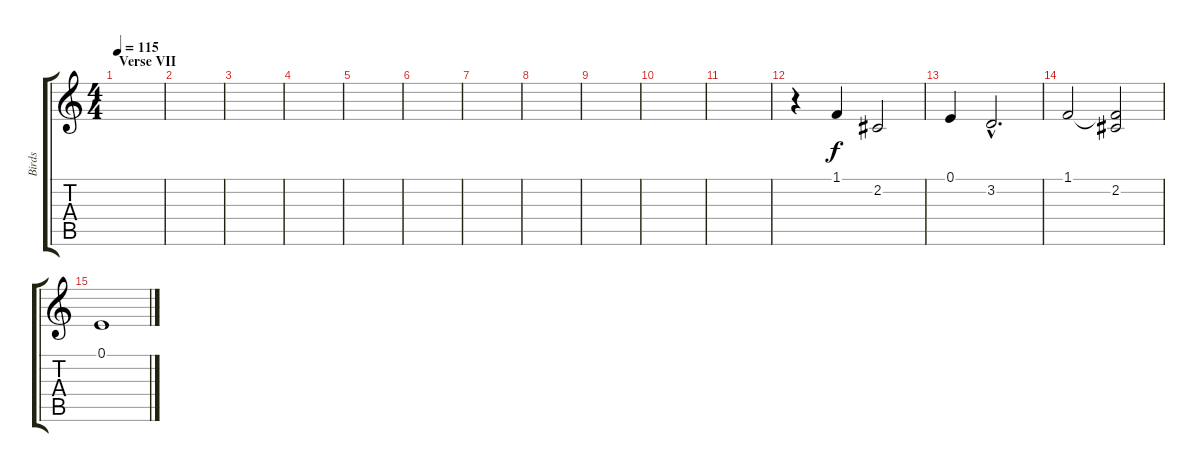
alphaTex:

\track ("Birds" "Birds") {instrument birdtweet}
\staff {score tabs}
\tuning (E4 B3 G3 D3 A2 E2) {hide}
\ts (4 4)
\section ("" "Verse VII")
\tempo 115
\clef g2
\ks c
|
|
|
|
|
|
|
|
|
|
|
r.4 1.1.4{balance 4} 2.2.2{balance 13} |
0.1.4{balance 10} 3.2{hac}.2{d balance 7} |
1.1.2{balance 4} (1.1{t} 2.2).2{balance 12} |
0.1.1{balance 9}
